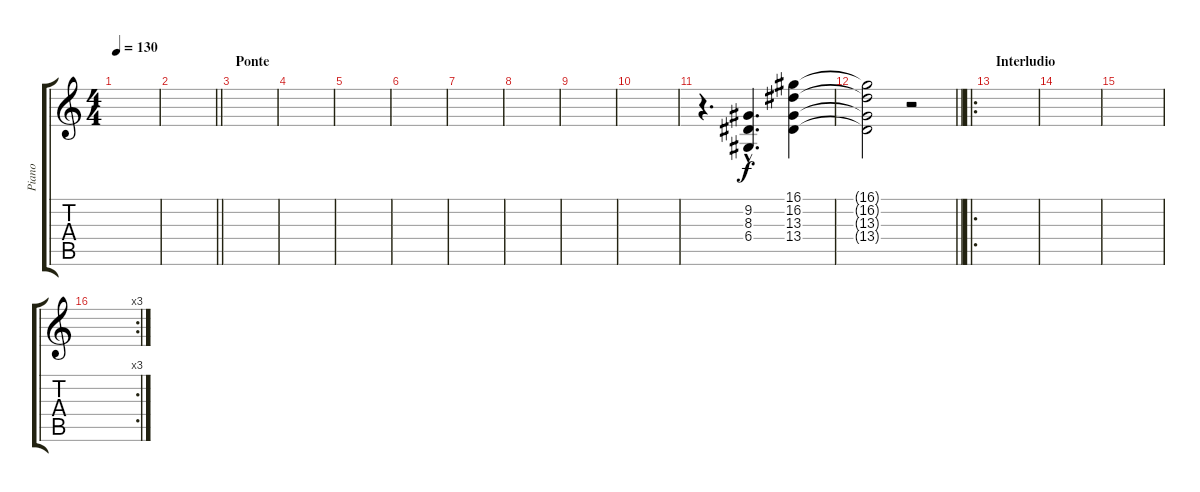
\track ("Piano" "Piano") {instrument brightacousticpiano}
\staff {score tabs}
\tuning (E4 B3 G3 D3 A2 E2) {hide}
\ts (4 4)
\tempo 130
\clef g2
\ks c
|
\barLineRight lightlight
|
\section ("" "Ponte")
|
|
|
|
|
|
|
|
r.4{d} (9.2{hac} 8.3{hac} 6.4{hac}).4{d} (16.1 16.2 13.3 13.4).4 |
\barLineRight lightlight
(16.1{t} 16.2{t} 13.3{t} 13.4{t}).2 r.2 |
\ro
\section ("" "Interludio")
|
|
|
\rc 3
